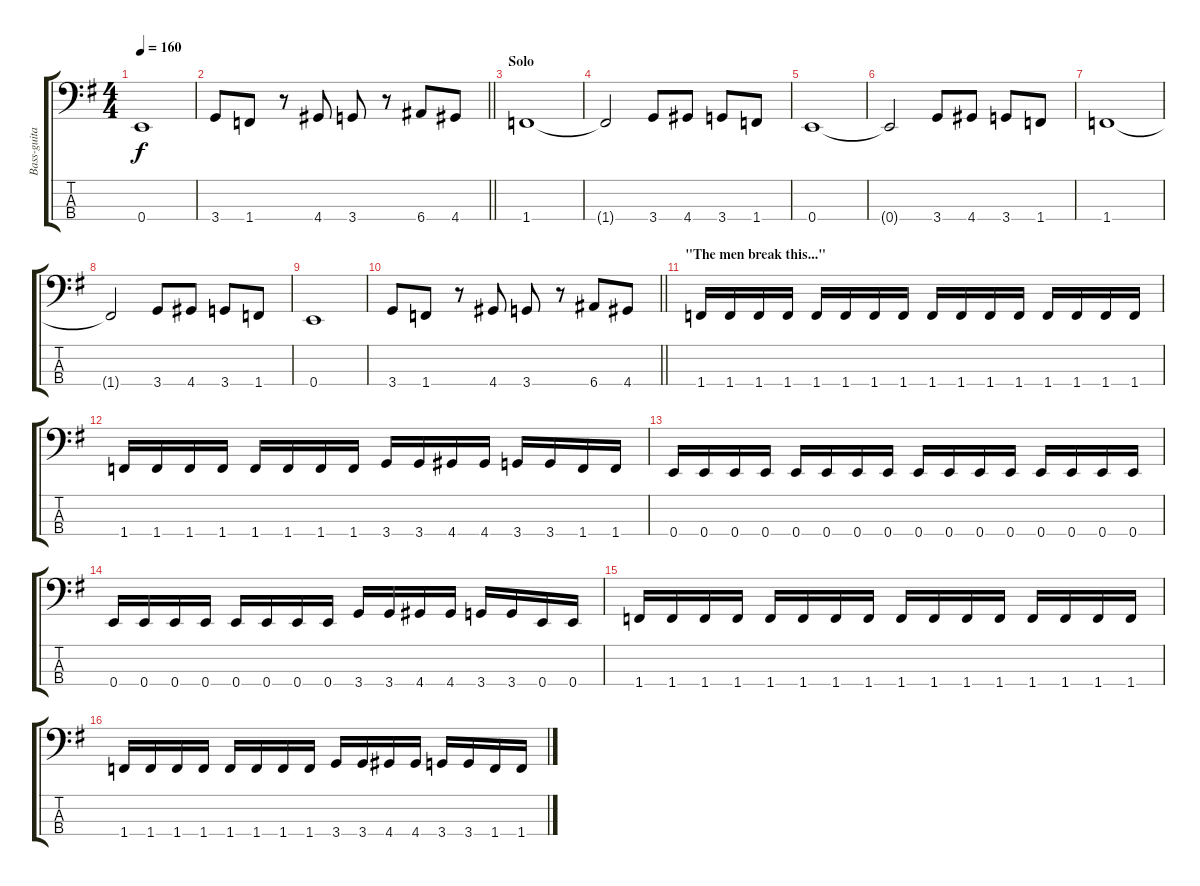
\track ("Bass-guitar - Snowy Shaw" "Bass-guita") {instrument electricbasspick}
\staff {score tabs}
\tuning (G2 D2 A1 E1) {hide}
\ts (4 4)
\tempo 160
\clef f4
\ks g
0.4.1{dy f} |
\barLineRight lightlight
3.4.8 1.4.8 r.8 4.4.8 3.4.8 r.8 6.4.8 4.4.8 |
\section ("" "Solo")
1.4.1 |
1.4{t}.2 3.4.8 4.4.8 3.4.8 1.4.8 |
0.4.1 |
0.4{t}.2 3.4.8 4.4.8 3.4.8 1.4.8 |
1.4.1 |
1.4{t}.2 3.4.8 4.4.8 3.4.8 1.4.8 |
0.4.1 |
\barLineRight lightlight
3.4.8 1.4.8 r.8 4.4.8 3.4.8 r.8 6.4.8 4.4.8 |
\section ("" "\"The men break this...\"")
1.4.16 1.4.16 1.4.16 1.4.16 1.4.16 1.4.16 1.4.16 1.4.16 1.4.16 1.4.16 1.4.16 1.4.16 1.4.16 1.4.16 1.4.16 1.4.16 |
1.4.16 1.4.16 1.4.16 1.4.16 1.4.16 1.4.16 1.4.16 1.4.16 3.4.16 3.4.16 4.4.16 4.4.16 3.4.16 3.4.16 1.4.16 1.4.16 |
0.4.16 0.4.16 0.4.16 0.4.16 0.4.16 0.4.16 0.4.16 0.4.16 0.4.16 0.4.16 0.4.16 0.4.16 0.4.16 0.4.16 0.4.16 0.4.16 |
0.4.16 0.4.16 0.4.16 0.4.16 0.4.16 0.4.16 0.4.16 0.4.16 3.4.16 3.4.16 4.4.16 4.4.16 3.4.16 3.4.16 0.4.16 0.4.16 |
1.4.16 1.4.16 1.4.16 1.4.16 1.4.16 1.4.16 1.4.16 1.4.16 1.4.16 1.4.16 1.4.16 1.4.16 1.4.16 1.4.16 1.4.16 1.4.16 |
1.4.16 1.4.16 1.4.16 1.4.16 1.4.16 1.4.16 1.4.16 1.4.16 3.4.16 3.4.16 4.4.16 4.4.16 3.4.16 3.4.16 1.4.16 1.4.16
